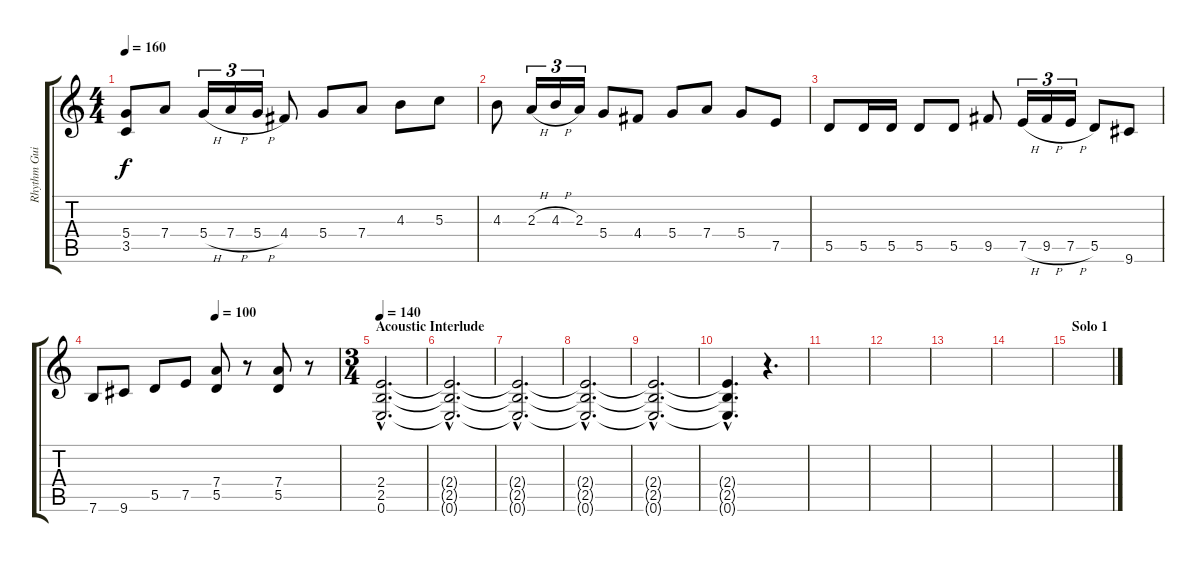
\track ("Rhythm Guitar 2" "Rhythm Gui") {instrument overdrivenguitar}
\staff {score tabs}
\tuning (E4 B3 G3 D3 A2 E2) {hide}
\ts (4 4)
\tempo 160
\clef g2
\ks c
(5.4{t} 3.5{t}).8{dy f} 7.4.8 5.4{h}.16{tu (3 2)} 7.4{h}.16{tu (3 2)} 5.4{h}.16{tu (3 2)} 4.4.8 5.4.8 7.4.8 4.3.8 5.3.8 |
4.3.8 2.3{h}.16{tu (3 2)} 4.3{h}.16{tu (3 2)} 2.3.16{tu (3 2)} 5.4.8 4.4.8 5.4.8 7.4.8 5.4.8 7.5.8 |
5.5.8 5.5.16 5.5.16 5.5.8 5.5.8 9.5.8 7.5{h}.16{tu (3 2)} 9.5{h}.16{tu (3 2)} 7.5{h}.16{tu (3 2)} 5.5.8 9.6.8 |
\tempo (100 0.5)
7.6.8 9.6.8 5.5.8 7.5.8 (7.4 5.5).8 r.8 (7.4 5.5).8 r.8 |
\ts (3 4)
\section ("" "Acoustic Interlude")
\tempo 140
(2.4{hac} 2.5{hac} 0.6{hac}).2{d volume 0} |
(2.4{hac t} 2.5{hac t} 0.6{hac t}).2{d} |
(2.4{hac t} 2.5{hac t} 0.6{hac t}).2{d} |
(2.4{hac t} 2.5{hac t} 0.6{hac t}).2{d} |
(2.4{hac t} 2.5{hac t} 0.6{hac t}).2{d} |
(2.4{hac t} 2.5{hac t} 0.6{hac t}).4{d} r.4{d} |
|
|
|
|
\section ("" "Solo 1")
